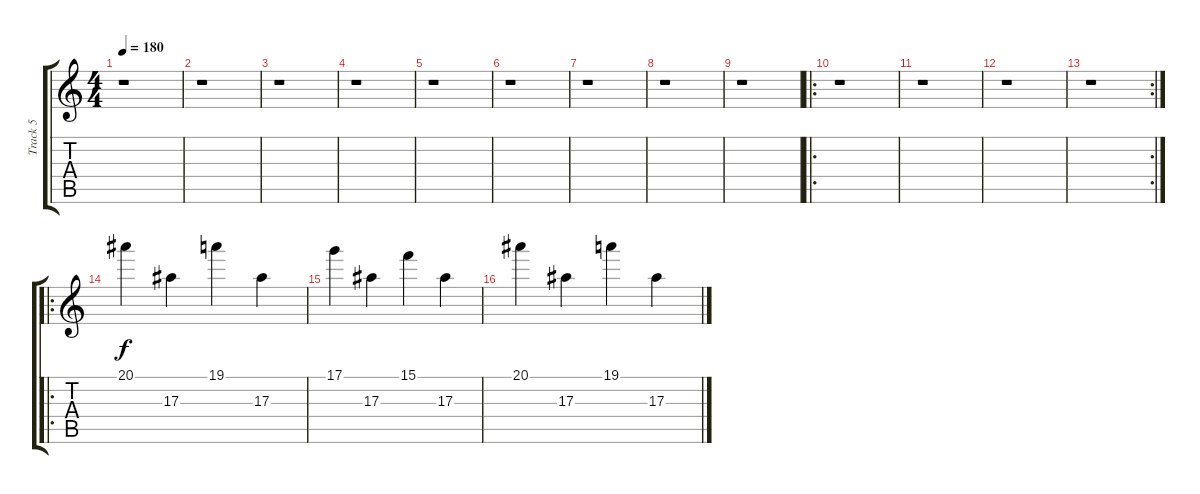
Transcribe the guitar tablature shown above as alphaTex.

\track ("Track 5" "Track 5") {instrument distortionguitar}
\staff {score tabs}
\tuning (D4 A3 F3 C3 G2 C2) {hide}
\ts (4 4)
\tempo 180
\clef g2
\ks c
r.1{dy f} |
r.1 |
r.1 |
r.1 |
r.1 |
r.1 |
r.1 |
r.1 |
r.1 |
\ro
r.1 |
r.1 |
r.1 |
\rc 2
r.1 |
\ro
20.1.4 17.3.4 19.1.4 17.3.4 |
17.1.4 17.3.4 15.1.4 17.3.4 |
20.1.4 17.3.4 19.1.4 17.3.4
